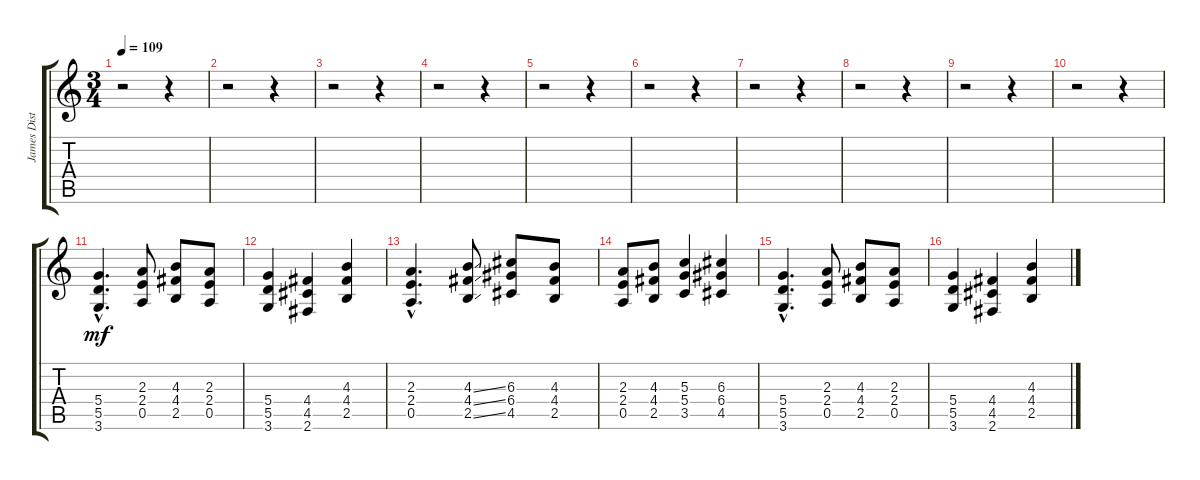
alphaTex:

\track ("James Distortion" "James Dist") {instrument distortionguitar}
\staff {score tabs}
\tuning (E4 B3 G3 D3 A2 E2) {hide}
\ts (3 4)
\tempo 109
\clef g2
\ks c
r.2{dy f} r.4 |
r.2 r.4 |
r.2 r.4 |
r.2 r.4 |
r.2 r.4 |
r.2 r.4 |
r.2 r.4 |
r.2 r.4 |
r.2 r.4 |
r.2 r.4 |
(5.4{hac} 5.5{hac} 3.6{hac}).4{d dy mf volume 16} (2.3 2.4 0.5).8 (4.3 4.4 2.5).8 (2.3 2.4 0.5).8 |
(5.4 5.5 3.6).4 (4.4 4.5 2.6).4 (4.3 4.4 2.5).4 |
(2.3{hac} 2.4{hac} 0.5{hac}).4{d} (4.3{ss} 4.4{ss} 2.5{ss}).8 (6.3 6.4 4.5).8 (4.3 4.4 2.5).8 |
(2.3 2.4 0.5).8 (4.3 4.4 2.5).8 (5.3 5.4 3.5).4 (6.3 6.4 4.5).4 |
(5.4{hac} 5.5{hac} 3.6{hac}).4{d} (2.3 2.4 0.5).8 (4.3 4.4 2.5).8 (2.3 2.4 0.5).8 |
(5.4 5.5 3.6).4 (4.4 4.5 2.6).4 (4.3 4.4 2.5).4
